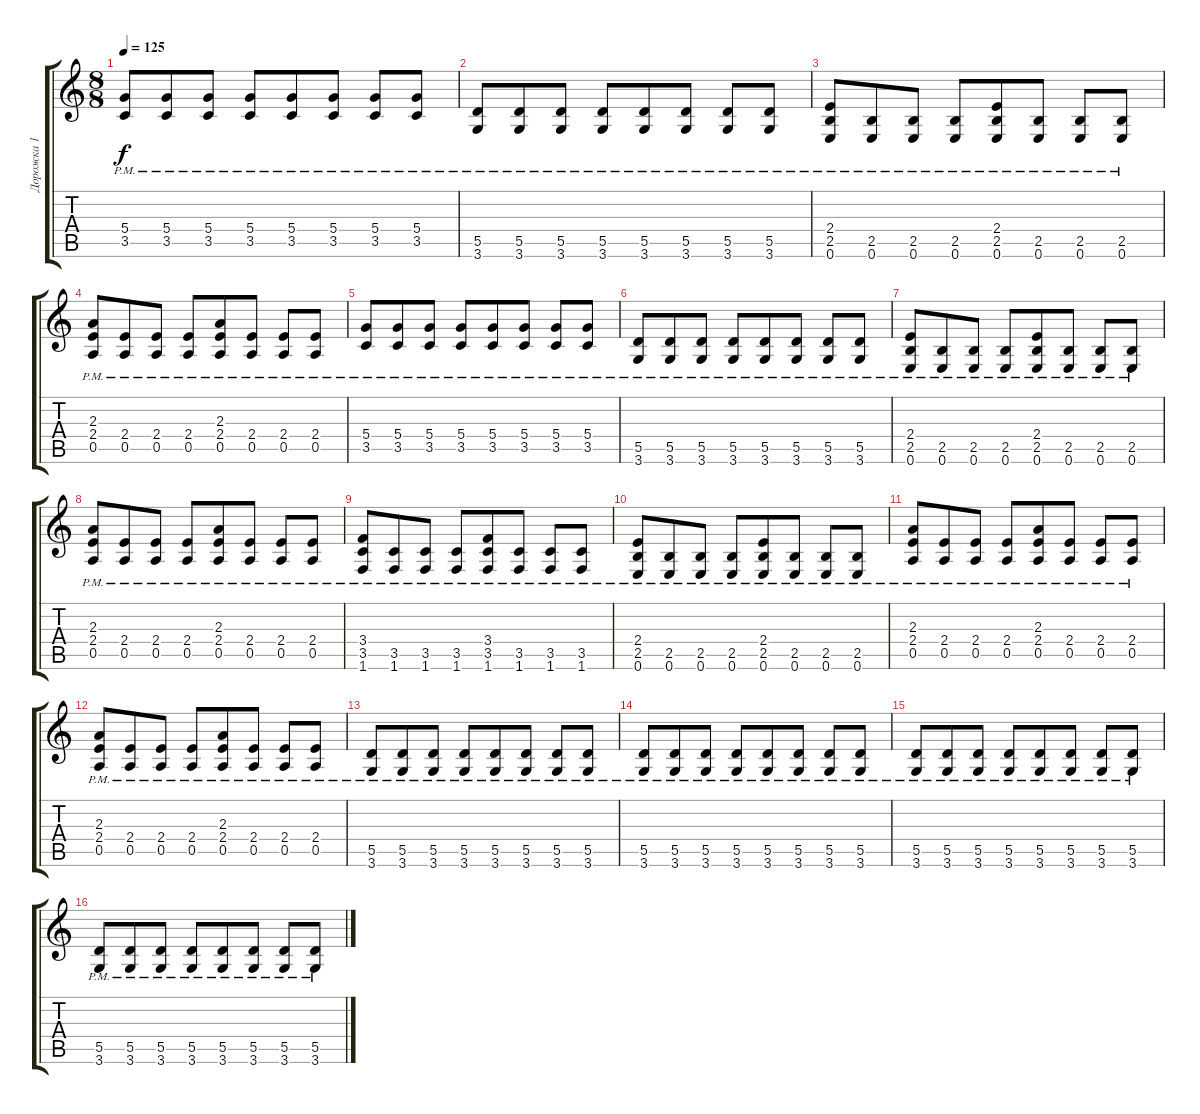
\track ("Дорожка 1" "Дорожка 1") {instrument acousticguitarnylon}
\staff {score tabs}
\tuning (E4 B3 G3 D3 A2 E2) {hide}
\ts (8 8)
\tempo 125
\clef g2
\ks c
(5.4{pm} 3.5{pm}).8{dy f} (5.4{pm} 3.5{pm}).8 (5.4{pm} 3.5{pm}).8 (5.4{pm} 3.5{pm}).8 (5.4{pm} 3.5{pm}).8 (5.4{pm} 3.5{pm}).8 (5.4{pm} 3.5{pm}).8 (5.4{pm} 3.5{pm}).8 |
(5.5{pm} 3.6{pm}).8 (5.5{pm} 3.6{pm}).8 (5.5{pm} 3.6{pm}).8 (5.5{pm} 3.6{pm}).8 (5.5{pm} 3.6{pm}).8 (5.5{pm} 3.6{pm}).8 (5.5{pm} 3.6{pm}).8 (5.5{pm} 3.6{pm}).8 |
(2.4{pm} 2.5{pm} 0.6{pm}).8 (2.5{pm} 0.6{pm}).8 (2.5{pm} 0.6{pm}).8 (2.5{pm} 0.6{pm}).8 (2.4{pm} 2.5{pm} 0.6{pm}).8 (2.5{pm} 0.6{pm}).8 (2.5{pm} 0.6{pm}).8 (2.5{pm} 0.6{pm}).8 |
(2.3{pm} 2.4{pm} 0.5{pm}).8 (2.4{pm} 0.5{pm}).8 (2.4{pm} 0.5{pm}).8 (2.4{pm} 0.5{pm}).8 (2.3{pm} 2.4{pm} 0.5{pm}).8 (2.4{pm} 0.5{pm}).8 (2.4{pm} 0.5{pm}).8 (2.4{pm} 0.5{pm}).8 |
(5.4{pm} 3.5{pm}).8 (5.4{pm} 3.5{pm}).8 (5.4{pm} 3.5{pm}).8 (5.4{pm} 3.5{pm}).8 (5.4{pm} 3.5{pm}).8 (5.4{pm} 3.5{pm}).8 (5.4{pm} 3.5{pm}).8 (5.4{pm} 3.5{pm}).8 |
(5.5{pm} 3.6{pm}).8 (5.5{pm} 3.6{pm}).8 (5.5{pm} 3.6{pm}).8 (5.5{pm} 3.6{pm}).8 (5.5{pm} 3.6{pm}).8 (5.5{pm} 3.6{pm}).8 (5.5{pm} 3.6{pm}).8 (5.5{pm} 3.6{pm}).8 |
(2.4{pm} 2.5{pm} 0.6{pm}).8 (2.5{pm} 0.6{pm}).8 (2.5{pm} 0.6{pm}).8 (2.5{pm} 0.6{pm}).8 (2.4{pm} 2.5{pm} 0.6{pm}).8 (2.5{pm} 0.6{pm}).8 (2.5{pm} 0.6{pm}).8 (2.5{pm} 0.6{pm}).8 |
(2.3{pm} 2.4{pm} 0.5{pm}).8 (2.4{pm} 0.5{pm}).8 (2.4{pm} 0.5{pm}).8 (2.4{pm} 0.5{pm}).8 (2.3{pm} 2.4{pm} 0.5{pm}).8 (2.4{pm} 0.5{pm}).8 (2.4{pm} 0.5{pm}).8 (2.4{pm} 0.5{pm}).8 |
(3.4 3.5{pm} 1.6{pm}).8 (3.5{pm} 1.6{pm}).8 (3.5{pm} 1.6{pm}).8 (3.5{pm} 1.6{pm}).8 (3.4 3.5{pm} 1.6{pm}).8 (3.5{pm} 1.6{pm}).8 (3.5{pm} 1.6{pm}).8 (3.5{pm} 1.6{pm}).8 |
(2.4{pm} 2.5{pm} 0.6{pm}).8 (2.5{pm} 0.6{pm}).8 (2.5{pm} 0.6{pm}).8 (2.5{pm} 0.6{pm}).8 (2.4{pm} 2.5{pm} 0.6{pm}).8 (2.5{pm} 0.6{pm}).8 (2.5{pm} 0.6{pm}).8 (2.5{pm} 0.6{pm}).8 |
(2.3{pm} 2.4{pm} 0.5{pm}).8 (2.4{pm} 0.5{pm}).8 (2.4{pm} 0.5{pm}).8 (2.4{pm} 0.5{pm}).8 (2.3{pm} 2.4{pm} 0.5{pm}).8 (2.4{pm} 0.5{pm}).8 (2.4{pm} 0.5{pm}).8 (2.4{pm} 0.5{pm}).8 |
(2.3{pm} 2.4{pm} 0.5{pm}).8 (2.4{pm} 0.5{pm}).8 (2.4{pm} 0.5{pm}).8 (2.4{pm} 0.5{pm}).8 (2.3{pm} 2.4{pm} 0.5{pm}).8 (2.4{pm} 0.5{pm}).8 (2.4{pm} 0.5{pm}).8 (2.4{pm} 0.5{pm}).8 |
(5.5{pm} 3.6{pm}).8 (5.5{pm} 3.6{pm}).8 (5.5{pm} 3.6{pm}).8 (5.5{pm} 3.6{pm}).8 (5.5{pm} 3.6{pm}).8 (5.5{pm} 3.6{pm}).8 (5.5{pm} 3.6{pm}).8 (5.5{pm} 3.6{pm}).8 |
(5.5{pm} 3.6{pm}).8 (5.5{pm} 3.6{pm}).8 (5.5{pm} 3.6{pm}).8 (5.5{pm} 3.6{pm}).8 (5.5{pm} 3.6{pm}).8 (5.5{pm} 3.6{pm}).8 (5.5{pm} 3.6{pm}).8 (5.5{pm} 3.6{pm}).8 |
(5.5{pm} 3.6{pm}).8 (5.5{pm} 3.6{pm}).8 (5.5{pm} 3.6{pm}).8 (5.5{pm} 3.6{pm}).8 (5.5{pm} 3.6{pm}).8 (5.5{pm} 3.6{pm}).8 (5.5{pm} 3.6{pm}).8 (5.5{pm} 3.6{pm}).8 |
(5.5{pm} 3.6{pm}).8 (5.5{pm} 3.6{pm}).8 (5.5{pm} 3.6{pm}).8 (5.5{pm} 3.6{pm}).8 (5.5{pm} 3.6{pm}).8 (5.5{pm} 3.6{pm}).8 (5.5{pm} 3.6{pm}).8 (5.5{pm} 3.6{pm}).8
